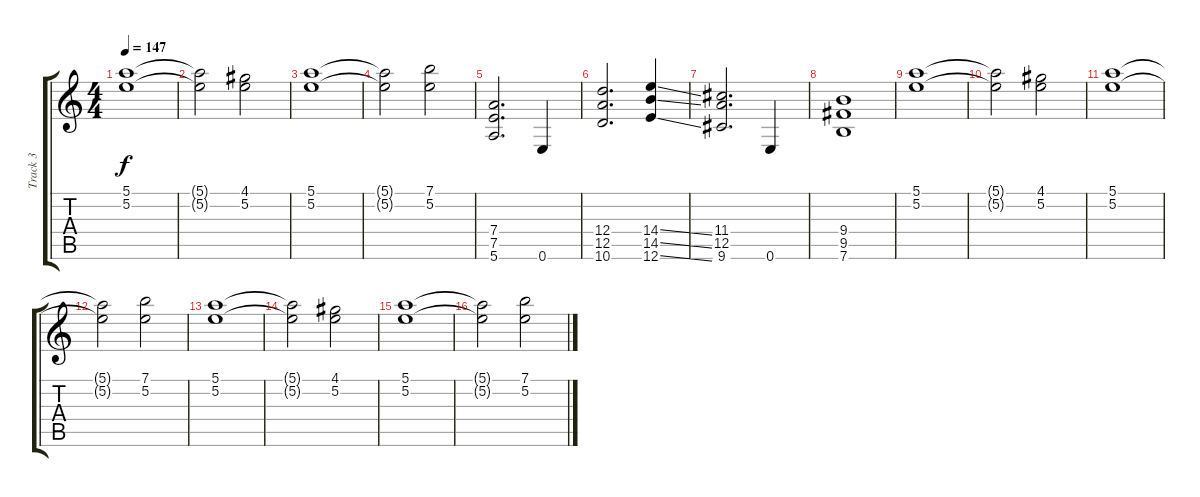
\track ("Track 3" "Track 3") {instrument distortionguitar}
\staff {score tabs}
\tuning (E4 B3 G3 D3 A2 E2) {hide}
\ts (4 4)
\tempo 147
\clef g2
\ks c
(5.1 5.2).1{dy f} |
(5.1{t} 5.2{t}).2 (4.1 5.2).2 |
(5.1 5.2).1 |
(5.1{t} 5.2{t}).2 (7.1 5.2).2 |
(7.4 7.5 5.6).2{d} 0.6.4 |
(12.4 12.5 10.6).2{d} (14.4{ss} 14.5{ss} 12.6{ss}).4 |
(11.4 12.5 9.6).2{d} 0.6.4 |
(9.4 9.5 7.6).1 |
(5.1 5.2).1 |
(5.1{t} 5.2{t}).2 (4.1 5.2).2 |
(5.1 5.2).1 |
(5.1{t} 5.2{t}).2 (7.1 5.2).2 |
(5.1 5.2).1 |
(5.1{t} 5.2{t}).2 (4.1 5.2).2 |
(5.1 5.2).1 |
(5.1{t} 5.2{t}).2 (7.1 5.2).2
